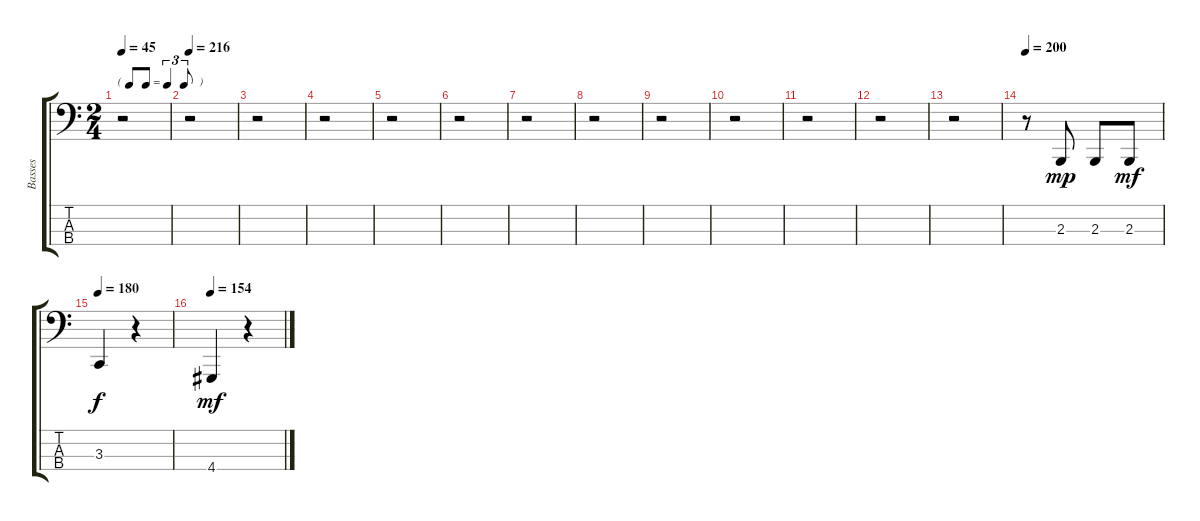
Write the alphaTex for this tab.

\track ("Basses" "Basses") {instrument stringensemble1}
\staff {score tabs}
\tuning (G2 D2 A1 E1) {hide}
\ts (2 4)
\tf triplet8th
\tempo 45
\clef f4
\ks c
r.2{dy fff} |
\tempo 216
r.2 |
r.2 |
r.2 |
r.2 |
r.2 |
r.2 |
r.2 |
r.2 |
r.2 |
r.2 |
r.2 |
r.2 |
\tempo 200
r.8 2.3.8{dy mp} 2.3.8 2.3.8{dy mf} |
\tempo 180
3.3.4{dy f} r.4 |
\tempo 154
4.4.4{dy mf} r.4
